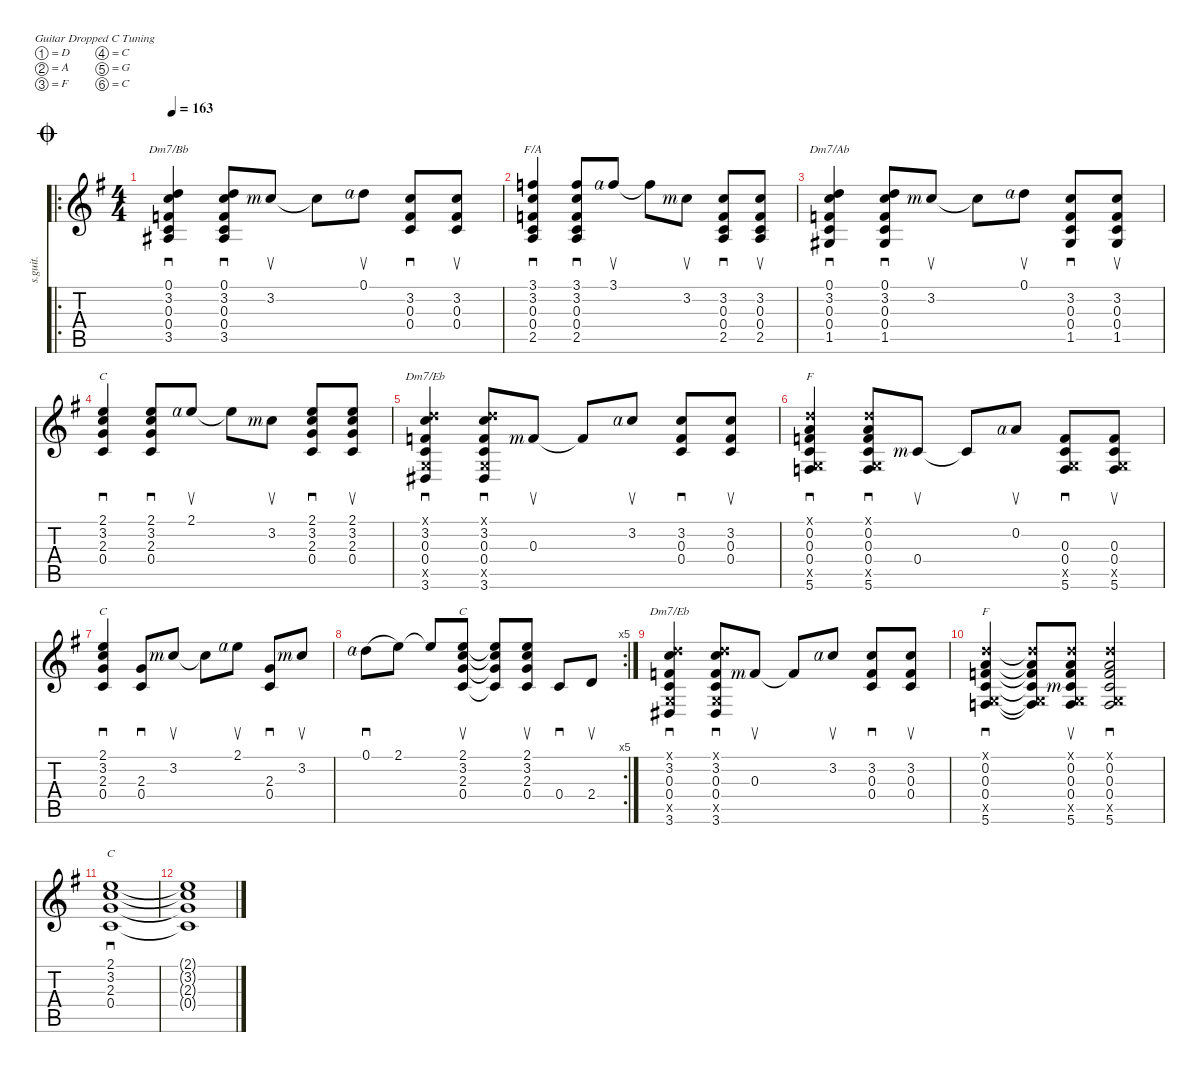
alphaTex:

\defaultSystemsLayout 4
\hideDynamics
\bracketExtendMode nobrackets
\otherSystemsTrackNameOrientation horizontal
\track ("Acoustic Guitar" "s.guit.") {instrument acousticguitarsteel}
\staff {score tabs}
\tuning (D4 A3 F3 C3 G2 C2)
\chord ("Dm7/Eb" 0 3 0 0 x 3) {showdiagram false showfingering false}
\chord ("C" 2 3 2 0 x x) {showdiagram false showfingering false barre 2}
\chord ("Dm7/Bb" 0 3 0 0 3 x) {showdiagram false showfingering false}
\chord ("F/A" 3 3 0 0 2 x) {showdiagram false showfingering false barre 3}
\chord ("Dm7/Ab" 0 3 0 0 1 x) {showdiagram false showfingering false}
\chord ("F" x 0 0 0 x 5) {showdiagram false showfingering false}
\ro
\ts (4 4)
\jump coda
\tempo 163
\clef g2
\ks g
(3.5{acc #} 3.2{acc forcenatural} 0.3{acc forcenatural} 0.4{acc forcenatural} 0.1{acc forcenatural}).4{sd ch "Dm7/Bb" dy mf beam Up} (3.5{acc #} 3.2{acc forcenatural} 0.3{acc forcenatural} 0.4{acc forcenatural} 0.1{acc forcenatural}).8{sd beam Up} 3.2{rf 3 acc forcenatural}.8{su beam Up} 3.2{t acc forcenatural}.8{beam Down} 0.1{rf 4 acc forcenatural}.8{su beam Down} (3.2{acc forcenatural} 0.3{acc forcenatural} 0.4{acc forcenatural}).8{sd beam Up} (3.2{acc forcenatural} 0.3{acc forcenatural} 0.4{acc forcenatural}).8{su beam Up} |
(2.5{acc forcenatural} 0.4{acc forcenatural} 0.3{acc forcenatural} 3.2{acc forcenatural} 3.1{acc forcenatural}).4{sd ch "F/A" beam Up} (2.5{acc forcenatural} 0.4{acc forcenatural} 0.3{acc forcenatural} 3.2{acc forcenatural} 3.1{acc forcenatural}).8{sd beam Up} 3.1{rf 4 acc forcenatural}.8{su beam Up} 3.1{t acc forcenatural}.8{beam Down} 3.2{rf 3 acc forcenatural}.8{su beam Down} (3.2{acc forcenatural} 0.3{acc forcenatural} 0.4{acc forcenatural} 2.5{acc forcenatural}).8{sd beam Up} (2.5{acc forcenatural} 0.4{acc forcenatural} 0.3{acc forcenatural} 3.2{acc forcenatural}).8{su beam Up} |
(3.2{acc forcenatural} 1.5{acc #} 0.3{acc forcenatural} 0.4{acc forcenatural} 0.1{acc forcenatural}).4{sd ch "Dm7/Ab" beam Up} (3.2{acc forcenatural} 1.5{acc #} 0.4{acc forcenatural} 0.3{acc forcenatural} 0.1{acc forcenatural}).8{sd beam Up} 3.2{rf 3 acc forcenatural}.8{su beam Up} 3.2{t acc forcenatural}.8{beam Down} 0.1{rf 4 acc forcenatural}.8{su beam Down} (0.3{acc forcenatural} 0.4{acc forcenatural} 1.5{acc #} 3.2{acc forcenatural}).8{sd beam Up} (1.5{acc #} 0.4{acc forcenatural} 0.3{acc forcenatural} 3.2{acc forcenatural}).8{su beam Up} |
(2.1{acc forcenatural} 3.2{acc forcenatural} 2.3{acc forcenatural} 0.4{acc forcenatural}).4{sd ch "C" beam Up} (2.1{acc forcenatural} 3.2{acc forcenatural} 2.3{acc forcenatural} 0.4{acc forcenatural}).8{sd beam Up} 2.1{rf 4 acc forcenatural}.8{su beam Up} 2.1{t acc forcenatural}.8{beam Down} 3.2{rf 3 acc forcenatural}.8{su beam Down} (2.1{acc forcenatural} 3.2{acc forcenatural} 2.3{acc forcenatural} 0.4{acc forcenatural}).8{sd beam Up} (2.1{acc forcenatural} 3.2{acc forcenatural} 2.3{acc forcenatural} 0.4{acc forcenatural}).8{su beam Up} |
(3.2{acc forcenatural} 3.6{acc #} 0.3{acc forcenatural} 0.4{acc forcenatural} 0.5{x acc forcenatural} 0.1{x acc forcenatural}).4{sd ch "Dm7/Eb" beam Up} (3.2{acc forcenatural} 3.6{acc #} 0.3{acc forcenatural} 0.4{acc forcenatural} 0.5{x acc forcenatural} 0.1{x acc forcenatural}).8{sd beam Up} 0.3{rf 3 acc forcenatural}.8{su beam Up} 0.3{t acc forcenatural}.8{beam Up} 3.2{rf 4 acc forcenatural}.8{su beam Up} (3.2{acc forcenatural} 0.3{acc forcenatural} 0.4{acc forcenatural}).8{sd beam Up} (3.2{acc forcenatural} 0.3{acc forcenatural} 0.4{acc forcenatural}).8{su beam Up} |
(5.6{acc forcenatural} 0.5{x acc forcenatural} 0.4{acc forcenatural} 0.3{acc forcenatural} 0.2{acc forcenatural} 0.1{x acc forcenatural}).4{sd ch "F" beam Up} (5.6{acc forcenatural} 0.5{x acc forcenatural} 0.4{acc forcenatural} 0.3{acc forcenatural} 0.2{acc forcenatural} 0.1{x acc forcenatural}).8{sd beam Up} 0.4{rf 3 acc forcenatural}.8{su beam Up} 0.4{t acc forcenatural}.8{beam Up} 0.2{rf 4 acc forcenatural}.8{su beam Up} (5.6{acc forcenatural} 0.5{x acc forcenatural} 0.4{acc forcenatural} 0.3{acc forcenatural}).8{sd beam Up} (5.6{acc forcenatural} 0.5{x acc forcenatural} 0.4{acc forcenatural} 0.3{acc forcenatural}).8{su beam Up} |
(2.1{acc forcenatural} 3.2{acc forcenatural} 2.3{acc forcenatural} 0.4{acc forcenatural}).4{sd ch "C" beam Up} (2.3{acc forcenatural} 0.4{acc forcenatural}).8{sd beam Up} 3.2{rf 3 acc forcenatural}.8{su beam Up} 3.2{t acc forcenatural}.8{beam Down} 2.1{rf 4 acc forcenatural}.8{su beam Down} (2.3{acc forcenatural} 0.4{acc forcenatural}).8{sd beam Up} 3.2{rf 3 acc forcenatural}.8{su beam Up} |
\rc 5
\scale
1.06036 0.1{rf 4 acc forcenatural}.8{sd legatoorigin beam Down} 2.1{acc forcenatural}.8{beam Down} 2.1{t acc forcenatural}.8{beam Up} (2.1{acc forcenatural} 3.2{acc forcenatural} 2.3{acc forcenatural} 0.4{acc forcenatural}).8{su ch "C" beam Up} (2.1{t acc forcenatural} 3.2{t acc forcenatural} 2.3{t acc forcenatural} 0.4{t acc forcenatural}).8{beam Up} (2.1{acc forcenatural} 3.2{acc forcenatural} 2.3{acc forcenatural} 0.4{acc forcenatural}).8{su beam Up} 0.4{acc forcenatural}.8{sd beam Up} 2.4{acc forcenatural}.8{su beam Up} |
\scale
0.97197 (3.2{acc forcenatural} 3.6{acc #} 0.3{acc forcenatural} 0.4{acc forcenatural} 0.5{x acc forcenatural} 0.1{x acc forcenatural}).4{sd ch "Dm7/Eb" beam Up} (3.2{acc forcenatural} 3.6{acc #} 0.3{acc forcenatural} 0.4{acc forcenatural} 0.5{x acc forcenatural} 0.1{x acc forcenatural}).8{sd beam Up} 0.3{rf 3 acc forcenatural}.8{su beam Up} 0.3{t acc forcenatural}.8{beam Up} 3.2{rf 4 acc forcenatural}.8{su beam Up} (3.2{acc forcenatural} 0.3{acc forcenatural} 0.4{acc forcenatural}).8{sd beam Up} (3.2{acc forcenatural} 0.3{acc forcenatural} 0.4{acc forcenatural}).8{su beam Up} |
\scale
0.967667 (5.6{acc forcenatural} 0.5{x acc forcenatural} 0.4{acc forcenatural} 0.3{acc forcenatural} 0.2{acc forcenatural} 0.1{x acc forcenatural}).4{sd ch "F" beam Up} (5.6{t acc forcenatural} 0.5{x t acc forcenatural} 0.4{t acc forcenatural} 0.3{t acc forcenatural} 0.2{t acc forcenatural} 0.1{x t acc forcenatural}).8{beam Up} (0.4{rf 3 acc forcenatural} 0.1{x acc forcenatural} 0.2{acc forcenatural} 0.3{acc forcenatural} 0.5{x acc forcenatural} 5.6{acc forcenatural}).8{su beam Up} (0.4{acc forcenatural} 0.1{x acc forcenatural} 0.2{acc forcenatural} 0.3{acc forcenatural} 0.5{x acc forcenatural} 5.6{acc forcenatural}).2{sd beam Up} |
(2.1{acc forcenatural} 3.2{acc forcenatural} 2.3{acc forcenatural} 0.4{acc forcenatural}).1{sd ch "C" beam Up} |
(0.4{t acc forcenatural} 2.3{t acc forcenatural} 3.2{t acc forcenatural} 2.1{t acc forcenatural}).1{beam Up}
